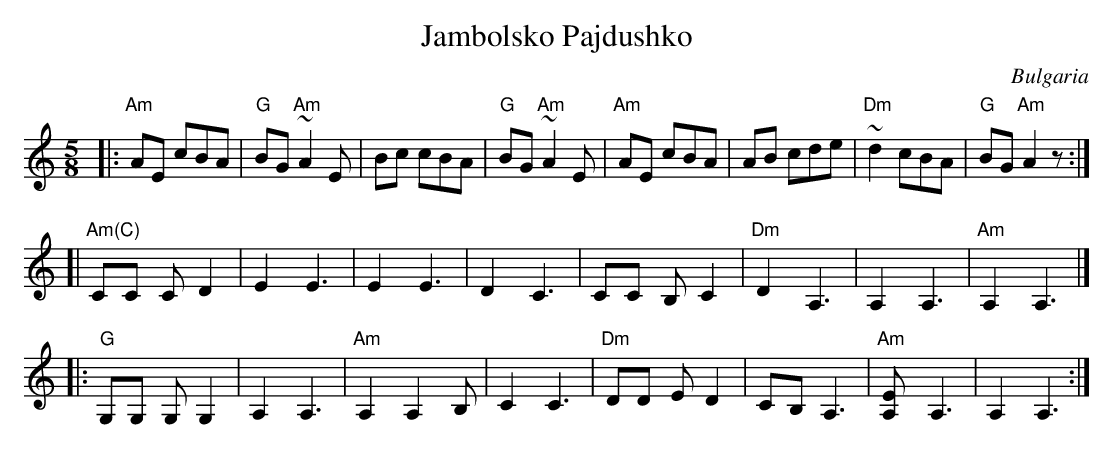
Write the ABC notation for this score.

X:1
T:Jambolsko Pajdushko
O:Bulgaria
M:5/8
L:1/8
K:Am
|: "Am"AE cBA | "G"BG "Am"~A2E | Bc cBA | "G"BG "Am"~A2E \
| "Am"AE cBA | AB cde | "Dm"~d2 cBA | "G"BG "Am"A2z :|
[| "Am(C)"CC CD2 | E2 E3 | E2 E3 | D2 C3 \
| CC B,C2 | "Dm"D2 A,3 | A,2 A,3 | "Am"A,2 A,3 |]
|: "G"G,G, G,G,2 | A,2 A,3 | "Am"A,2 A,2B, | C2 C3 \
| "Dm"DD ED2 | CB, A,3 | "Am"[E2A,] A,3 | A,2 A,3 :|
